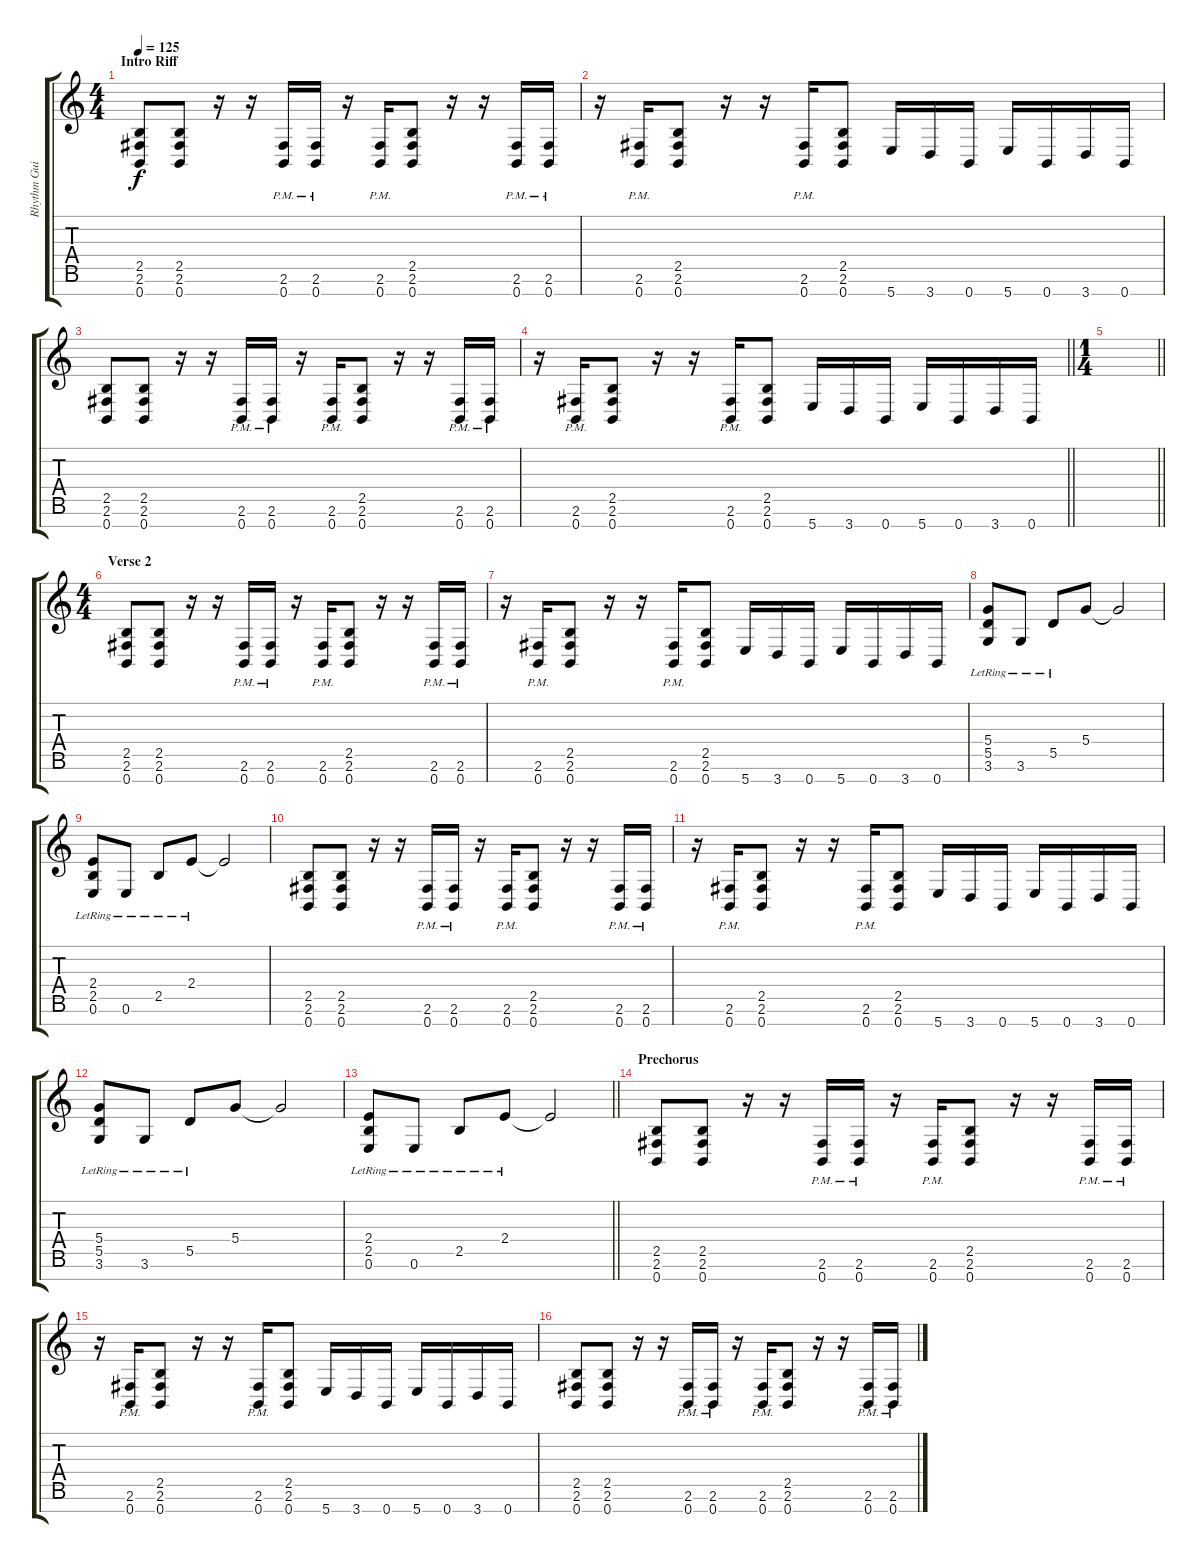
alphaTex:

\track ("Rhythm Guitar" "Rhythm Gui") {instrument distortionguitar}
\staff {score tabs}
\tuning (E4 B3 G3 D3 A2 E2 B1) {hide}
\ts (4 4)
\section ("" "Intro Riff")
\tempo 125
\clef g2
\ks c
(2.5 2.6 0.7).8{dy f} (2.5 2.6 0.7).8 r.16 r.16 (2.6{pm} 0.7{pm}).16 (2.6{pm} 0.7{pm}).16 r.16 (2.6{pm} 0.7{pm}).16 (2.5 2.6 0.7).8 r.16 r.16 (2.6{pm} 0.7{pm}).16 (2.6{pm} 0.7{pm}).16 |
r.16 (2.6{pm} 0.7{pm}).16 (2.5 2.6 0.7).8 r.16 r.16 (2.6{pm} 0.7{pm}).16 (2.5 2.6 0.7).8 5.7.16 3.7.16 0.7.16 5.7.16 0.7.16 3.7.16 0.7.16 |
(2.5 2.6 0.7).8 (2.5 2.6 0.7).8 r.16 r.16 (2.6{pm} 0.7{pm}).16 (2.6{pm} 0.7{pm}).16 r.16 (2.6{pm} 0.7{pm}).16 (2.5 2.6 0.7).8 r.16 r.16 (2.6{pm} 0.7{pm}).16 (2.6{pm} 0.7{pm}).16 |
\barLineRight lightlight
r.16 (2.6{pm} 0.7{pm}).16 (2.5 2.6 0.7).8 r.16 r.16 (2.6{pm} 0.7{pm}).16 (2.5 2.6 0.7).8 5.7.16 3.7.16 0.7.16 5.7.16 0.7.16 3.7.16 0.7.16 |
\ts (1 4)
\barLineRight lightlight
|
\ts (4 4)
\section ("" "Verse 2")
(2.5 2.6 0.7).8 (2.5 2.6 0.7).8 r.16 r.16 (2.6{pm} 0.7{pm}).16 (2.6{pm} 0.7{pm}).16 r.16 (2.6{pm} 0.7{pm}).16 (2.5 2.6 0.7).8 r.16 r.16 (2.6{pm} 0.7{pm}).16 (2.6{pm} 0.7{pm}).16 |
r.16 (2.6{pm} 0.7{pm}).16 (2.5 2.6 0.7).8 r.16 r.16 (2.6{pm} 0.7{pm}).16 (2.5 2.6 0.7).8 5.7.16 3.7.16 0.7.16 5.7.16 0.7.16 3.7.16 0.7.16 |
(5.4{lr} 5.5{lr} 3.6{lr}).8 3.6{lr}.8 5.5{lr}.8 5.4.8 5.4{t}.2 |
(2.4{lr} 2.5{lr} 0.6{lr}).8 0.6{lr}.8 2.5{lr}.8 2.4{lr}.8 2.4{t}.2 |
(2.5 2.6 0.7).8 (2.5 2.6 0.7).8 r.16 r.16 (2.6{pm} 0.7{pm}).16 (2.6{pm} 0.7{pm}).16 r.16 (2.6{pm} 0.7{pm}).16 (2.5 2.6 0.7).8 r.16 r.16 (2.6{pm} 0.7{pm}).16 (2.6{pm} 0.7{pm}).16 |
r.16 (2.6{pm} 0.7{pm}).16 (2.5 2.6 0.7).8 r.16 r.16 (2.6{pm} 0.7{pm}).16 (2.5 2.6 0.7).8 5.7.16 3.7.16 0.7.16 5.7.16 0.7.16 3.7.16 0.7.16 |
(5.4{lr} 5.5{lr} 3.6{lr}).8 3.6{lr}.8 5.5{lr}.8 5.4.8 5.4{t}.2 |
\barLineRight lightlight
(2.4{lr} 2.5{lr} 0.6{lr}).8 0.6{lr}.8 2.5{lr}.8 2.4{lr}.8 2.4{t}.2 |
\section ("" "Prechorus")
(2.5 2.6 0.7).8 (2.5 2.6 0.7).8 r.16 r.16 (2.6{pm} 0.7{pm}).16 (2.6{pm} 0.7{pm}).16 r.16 (2.6{pm} 0.7{pm}).16 (2.5 2.6 0.7).8 r.16 r.16 (2.6{pm} 0.7{pm}).16 (2.6{pm} 0.7{pm}).16 |
r.16 (2.6{pm} 0.7{pm}).16 (2.5 2.6 0.7).8 r.16 r.16 (2.6{pm} 0.7{pm}).16 (2.5 2.6 0.7).8 5.7.16 3.7.16 0.7.16 5.7.16 0.7.16 3.7.16 0.7.16 |
(2.5 2.6 0.7).8 (2.5 2.6 0.7).8 r.16 r.16 (2.6{pm} 0.7{pm}).16 (2.6{pm} 0.7{pm}).16 r.16 (2.6{pm} 0.7{pm}).16 (2.5 2.6 0.7).8 r.16 r.16 (2.6{pm} 0.7{pm}).16 (2.6{pm} 0.7{pm}).16
